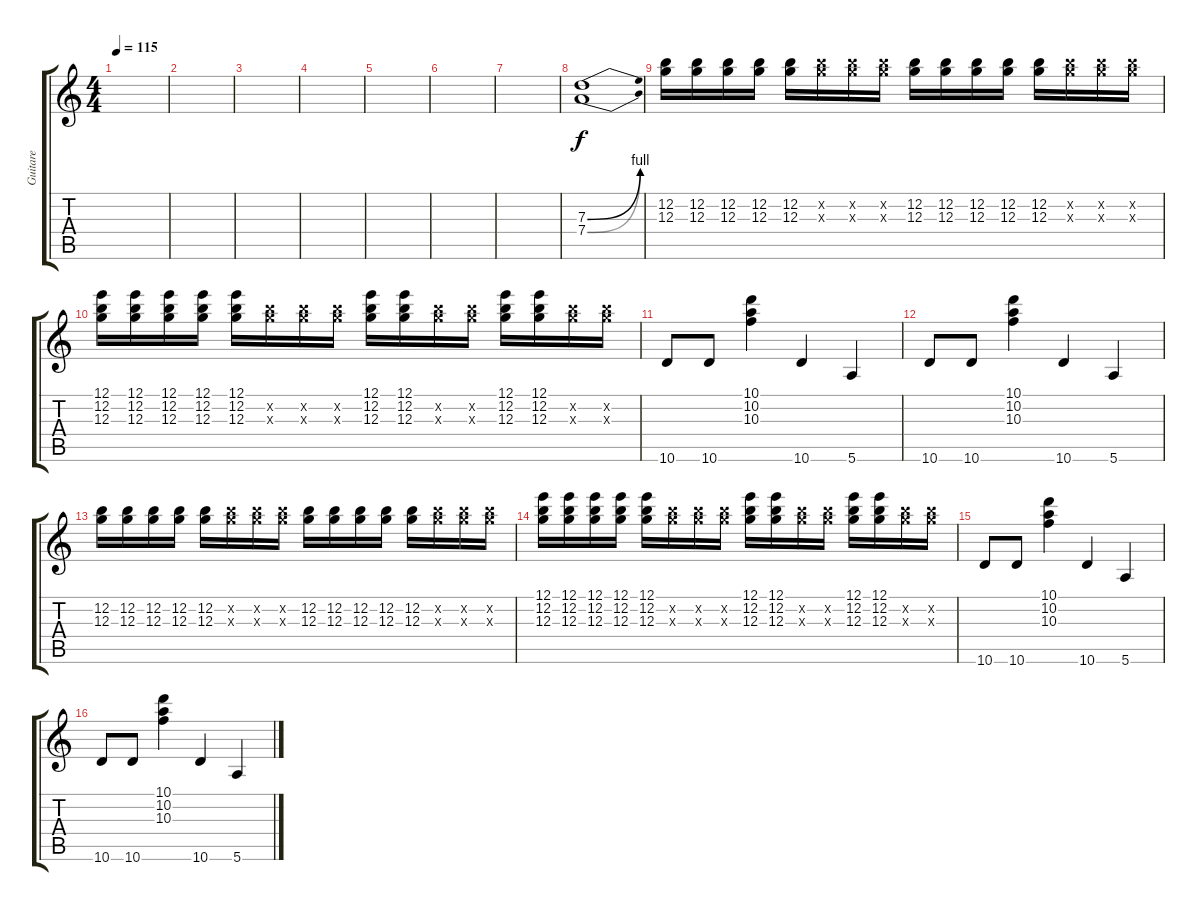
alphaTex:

\track ("Guitare" "Guitare") {instrument distortionguitar}
\staff {score tabs}
\tuning (E4 B3 G3 D3 A2 E2) {hide}
\ts (4 4)
\tempo 115
\clef g2
\ks c
|
|
|
|
|
|
|
(7.3{be (bend 0 0 60 4)} 7.4{be (bend 0 0 60 4)}).1 |
(12.2 12.3).16 (12.2 12.3).16 (12.2 12.3).16 (12.2 12.3).16 (12.2 12.3).16 (12.2{x} 12.3{x}).16 (12.2{x} 12.3{x}).16 (12.2{x} 12.3{x}).16 (12.2 12.3).16 (12.2 12.3).16 (12.2 12.3).16 (12.2 12.3).16 (12.2 12.3).16 (12.2{x} 12.3{x}).16 (12.2{x} 12.3{x}).16 (12.2{x} 12.3{x}).16 |
(12.1 12.2 12.3).16 (12.1 12.2 12.3).16 (12.1 12.2 12.3).16 (12.1 12.2 12.3).16 (12.1 12.2 12.3).16 (12.2{x} 12.3{x}).16 (12.2{x} 12.3{x}).16 (12.2{x} 12.3{x}).16 (12.1 12.2 12.3).16 (12.1 12.2 12.3).16 (12.2{x} 12.3{x}).16 (12.2{x} 12.3{x}).16 (12.1 12.2 12.3).16 (12.1 12.2 12.3).16 (12.2{x} 12.3{x}).16 (12.2{x} 12.3{x}).16 |
10.6.8 10.6.8 (10.1 10.2 10.3).4 10.6.4 5.6.4 |
10.6.8 10.6.8 (10.1 10.2 10.3).4 10.6.4 5.6.4 |
(12.2 12.3).16 (12.2 12.3).16 (12.2 12.3).16 (12.2 12.3).16 (12.2 12.3).16 (12.2{x} 12.3{x}).16 (12.2{x} 12.3{x}).16 (12.2{x} 12.3{x}).16 (12.2 12.3).16 (12.2 12.3).16 (12.2 12.3).16 (12.2 12.3).16 (12.2 12.3).16 (12.2{x} 12.3{x}).16 (12.2{x} 12.3{x}).16 (12.2{x} 12.3{x}).16 |
(12.1 12.2 12.3).16 (12.1 12.2 12.3).16 (12.1 12.2 12.3).16 (12.1 12.2 12.3).16 (12.1 12.2 12.3).16 (12.2{x} 12.3{x}).16 (12.2{x} 12.3{x}).16 (12.2{x} 12.3{x}).16 (12.1 12.2 12.3).16 (12.1 12.2 12.3).16 (12.2{x} 12.3{x}).16 (12.2{x} 12.3{x}).16 (12.1 12.2 12.3).16 (12.1 12.2 12.3).16 (12.2{x} 12.3{x}).16 (12.2{x} 12.3{x}).16 |
10.6.8 10.6.8 (10.1 10.2 10.3).4 10.6.4 5.6.4 |
10.6.8 10.6.8 (10.1 10.2 10.3).4 10.6.4 5.6.4
